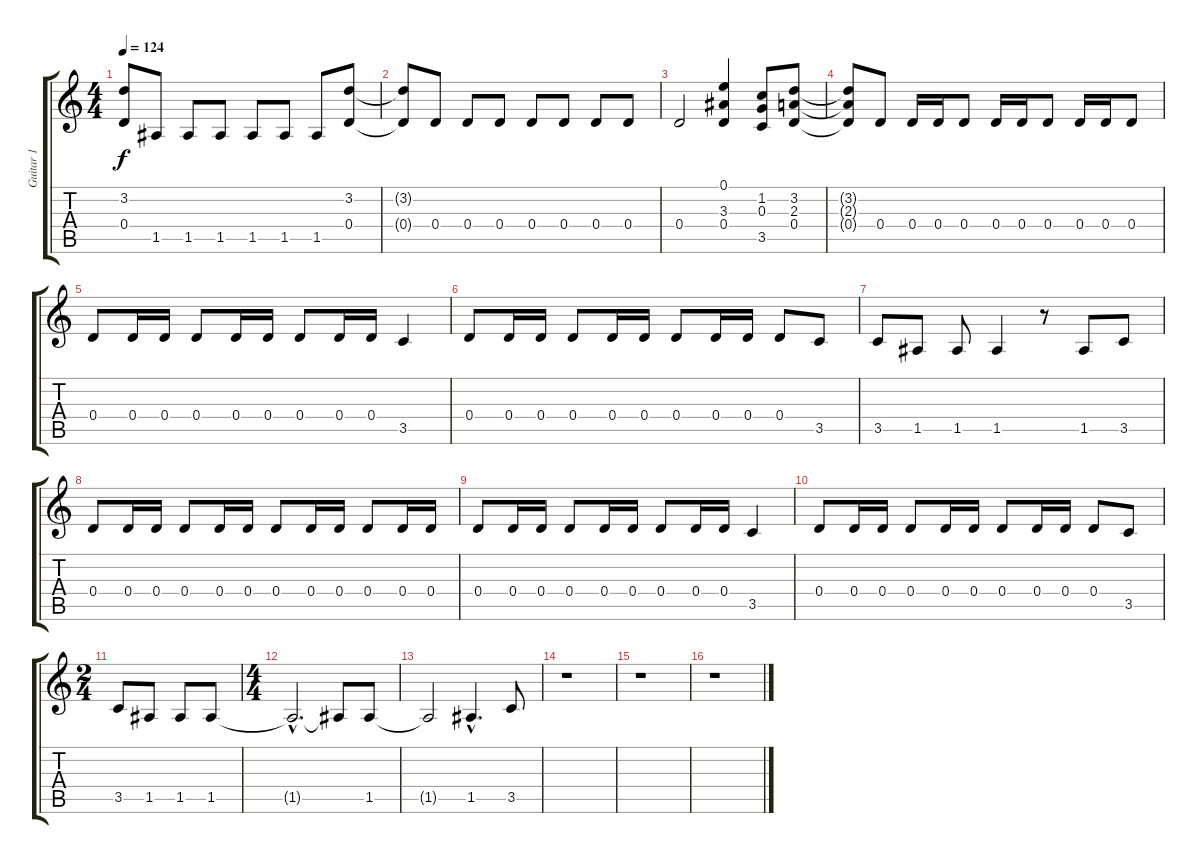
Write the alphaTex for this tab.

\track ("Guitar 1" "Guitar 1") {instrument distortionguitar}
\staff {score tabs}
\tuning (E4 B3 G3 D3 A2 E2) {hide}
\ts (4 4)
\tempo 124
\clef g2
\ks c
(3.2{t} 0.4{t}).8{dy f} 1.5.8 1.5.8 1.5.8 1.5.8 1.5.8 1.5.8 (3.2 0.4).8 |
(3.2{t} 0.4{t}).8 0.4.8 0.4.8 0.4.8 0.4.8 0.4.8 0.4.8 0.4.8 |
0.4.2 (0.1 3.3 0.4).4 (1.2 0.3 3.5).8 (3.2 2.3 0.4).8 |
(3.2{t} 2.3{t} 0.4{t}).8 0.4.8 0.4.16 0.4.16 0.4.8 0.4.16 0.4.16 0.4.8 0.4.16 0.4.16 0.4.8 |
0.4.8 0.4.16 0.4.16 0.4.8 0.4.16 0.4.16 0.4.8 0.4.16 0.4.16 3.5.4 |
0.4.8 0.4.16 0.4.16 0.4.8 0.4.16 0.4.16 0.4.8 0.4.16 0.4.16 0.4.8 3.5.8 |
3.5.8 1.5.8 1.5.8 1.5.4 r.8 1.5.8 3.5.8 |
0.4.8 0.4.16 0.4.16 0.4.8 0.4.16 0.4.16 0.4.8 0.4.16 0.4.16 0.4.8 0.4.16 0.4.16 |
0.4.8 0.4.16 0.4.16 0.4.8 0.4.16 0.4.16 0.4.8 0.4.16 0.4.16 3.5.4 |
0.4.8 0.4.16 0.4.16 0.4.8 0.4.16 0.4.16 0.4.8 0.4.16 0.4.16 0.4.8 3.5.8 |
\ts (2 4)
3.5.8 1.5.8 1.5.8 1.5.8 |
\ts (4 4)
1.5{hac t}.2{d} 1.5{t}.8 1.5.8 |
1.5{t}.2 1.5{hac}.4{d} 3.5.8 |
r.1 |
r.1 |
r.1
